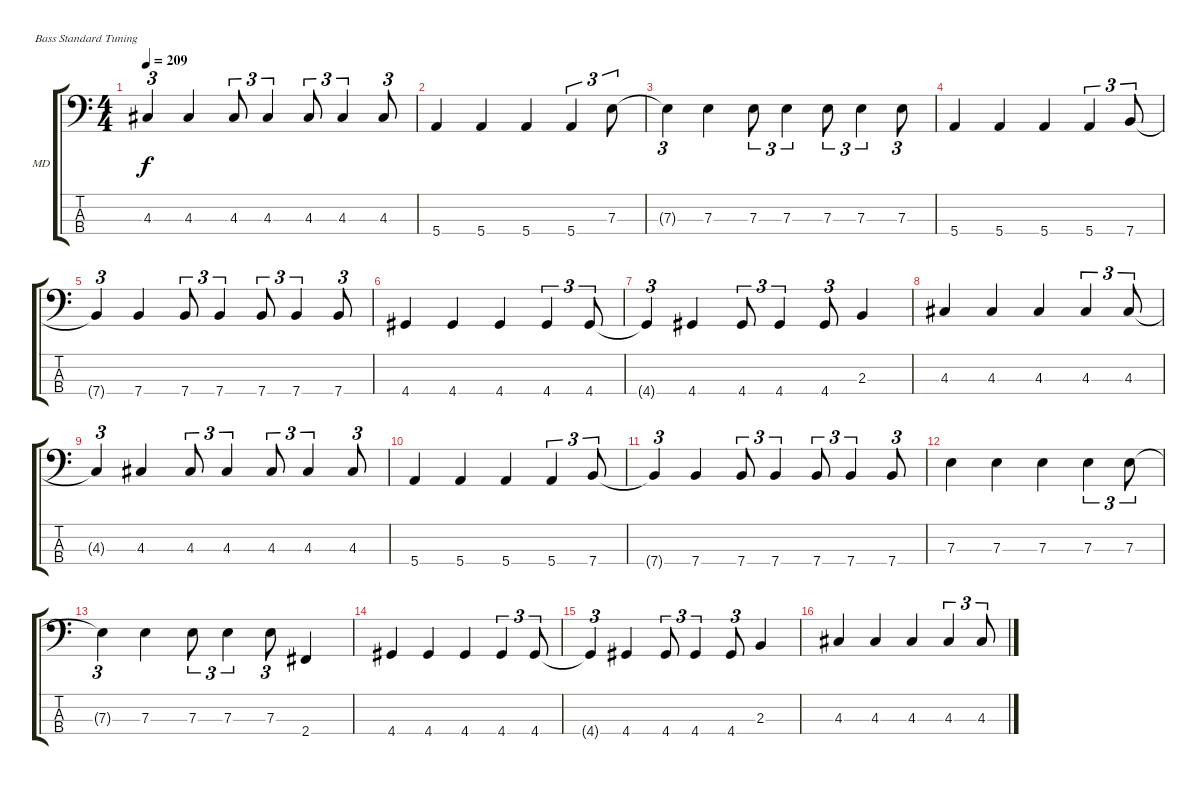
\defaultSystemsLayout 4
\bracketExtendMode groupsimilarinstruments
\firstSystemTrackNameOrientation horizontal
\otherSystemsTrackNameOrientation horizontal
\track ("Bass - Mike Dirnt" "MD") {instrument electricbassfinger}
\staff {score tabs}
\tuning (G2 D2 A1 E1)
\ts (4 4)
\tempo 209
\clef f4
\ks c
4.3{t}.4{tu (3 2) dy f} 4.3.4 4.3.8{tu (3 2)} 4.3.4{tu (3 2)} 4.3.8{tu (3 2)} 4.3.4{tu (3 2)} 4.3.8{tu (3 2)} |
5.4.4 5.4.4 5.4.4 5.4.4{tu (3 2)} 7.3.8{tu (3 2)} |
7.3{t}.4{tu (3 2)} 7.3.4 7.3.8{tu (3 2)} 7.3.4{tu (3 2)} 7.3.8{tu (3 2)} 7.3.4{tu (3 2)} 7.3.8{tu (3 2)} |
5.4.4 5.4.4 5.4.4 5.4.4{tu (3 2)} 7.4.8{tu (3 2)} |
7.4{t}.4{tu (3 2)} 7.4.4 7.4.8{tu (3 2)} 7.4.4{tu (3 2)} 7.4.8{tu (3 2)} 7.4.4{tu (3 2)} 7.4.8{tu (3 2)} |
4.4.4 4.4.4 4.4.4 4.4.4{tu (3 2)} 4.4.8{tu (3 2)} |
4.4{t}.4{tu (3 2)} 4.4.4 4.4.8{tu (3 2)} 4.4.4{tu (3 2)} 4.4.8{tu (3 2)} 2.3.4 |
4.3.4 4.3.4 4.3.4 4.3.4{tu (3 2)} 4.3.8{tu (3 2)} |
4.3{t}.4{tu (3 2)} 4.3.4 4.3.8{tu (3 2)} 4.3.4{tu (3 2)} 4.3.8{tu (3 2)} 4.3.4{tu (3 2)} 4.3.8{tu (3 2)} |
5.4.4 5.4.4 5.4.4 5.4.4{tu (3 2)} 7.4.8{tu (3 2)} |
7.4{t}.4{tu (3 2)} 7.4.4 7.4.8{tu (3 2)} 7.4.4{tu (3 2)} 7.4.8{tu (3 2)} 7.4.4{tu (3 2)} 7.4.8{tu (3 2)} |
7.3.4 7.3.4 7.3.4 7.3.4{tu (3 2)} 7.3.8{tu (3 2)} |
7.3{t}.4{tu (3 2)} 7.3.4 7.3.8{tu (3 2)} 7.3.4{tu (3 2)} 7.3.8{tu (3 2)} 2.4.4 |
4.4.4 4.4.4 4.4.4 4.4.4{tu (3 2)} 4.4.8{tu (3 2)} |
4.4{t}.4{tu (3 2)} 4.4.4 4.4.8{tu (3 2)} 4.4.4{tu (3 2)} 4.4.8{tu (3 2)} 2.3.4 |
4.3.4 4.3.4 4.3.4 4.3.4{tu (3 2)} 4.3.8{tu (3 2)}
